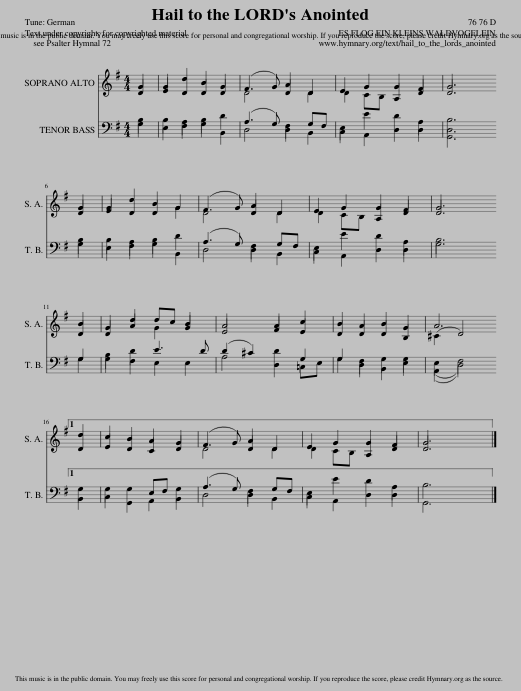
X:1
%%score ( 1 2 ) ( 3 4 )
L:1/8
M:4/4
I:linebreak $
K:G
V:1 treble
V:2 treble
V:3 bass
V:4 bass
V:1
 G2 | G2 d2 B2 G2 | (F3 G) A2 D2 | E2 G2 G2 F2 | G6 |$ %5
 G2 | G2 d2 B2 G2 | (F3 G) A2 D2 | E2 G2 G2 F2 | G6 |$ %10
 B2 | G2 d2 dc B2 | A4 A2 c2 | B2 A2 B2 G2 | A6 |1$ %15
 d2 | c2 B2 A2 G2 | (F3 G) A2 D2 | E2 G2 G2 F2 | G6 x2 |] %20
V:2
 D2 | E2 D2 D2 D2 | D4 D2 D2 | D2 CB, A,2 D2 | D6 |$ %5
 D2 | E2 D2 D2 G2 | D4 D2 D2 | D2 CB, A,2 D2 | D6 |$ %10
 D2 | D2 A2 G2 G2 | E4 F2 E2 | D2 D2 D2 B,2 | (^C2 D4) |1$ %15
 D2 | E2 D2 C2 D2 | D4 D2 D2 | D2 CB, A,2 D2 | D6 x2 |] %20
V:3
 B,2 | B,2 A,2 B,2 D2 | (A,3 G,) F,2 G,F, | E,2 E2 D2 A,2 | B,6 |$ %5
 B,2 | B,2 A,2 B,2 D2 | (A,3 G,) F,2 G,F, | E,2 E2 D2 A,2 | B,6 |$ %10
 G,2 | B,2 D2 E3 D | (D2 ^C2) D2 G,2 | G,2 F,2 G,2 G,2 | (E,2 F,4) |1$ %15
 G,2 | G,2 G,2 E,F, G,2 | (A,3 G,) F,2 G,F, | E,2 E2 D2 A,2 | B,6 x2 |] %20
V:4
 G,2 | E,2 F,2 G,2 B,,2 | D,4 D,2 B,,2 | C,2 A,,2 D,2 D,2 | [G,,D,]6 |$ %5
 G,2 | E,2 F,2 G,2 B,,2 | D,4 D,2 B,,2 | C,2 A,,2 D,2 D,2 | G,6 |$ %10
 G,2 | G,2 F,2 E,2 E,2 | A,4 D,2 =C,E, | G,2 D,2 B,,2 E,2 | (A,,2 D,4) |1$ %15
 B,,2 | C,2 G,,2 A,,2 B,,2 | D,4 D,2 B,,2 | C,2 A,,2 D,2 D,2 | G,,6 x2 |] %20
